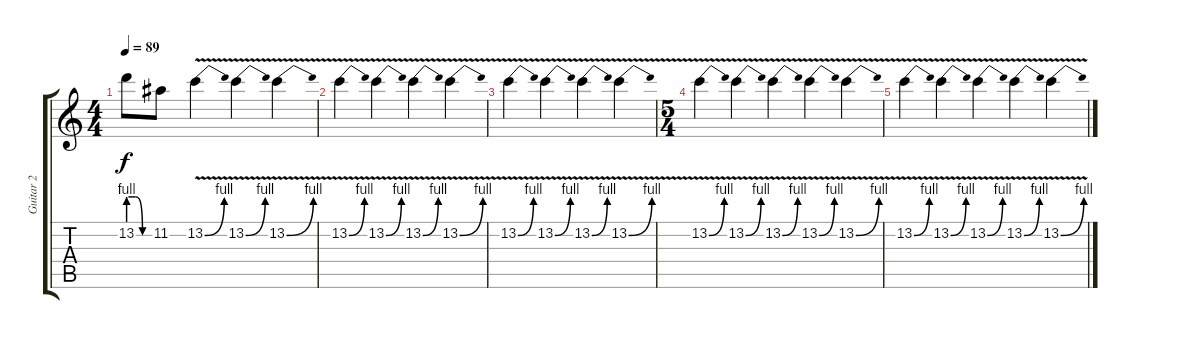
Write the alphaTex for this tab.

\track ("Guitar 2" "Guitar 2") {instrument distortionguitar}
\staff {score tabs}
\tuning (E4 B3 G3 D3 A2 E2) {hide}
\ts (4 4)
\tempo 89
\clef g2
\ks c
13.2{be (custom 0 4 20 4 40 0 60 0)}.8{dy f} 11.2.8 13.2{be (bend 0 0 60 4) v}.4 13.2{be (bend 0 0 60 4) v}.4 13.2{be (bend 0 0 60 4) v}.4 |
13.2{be (bend 0 0 60 4) v}.4 13.2{be (bend 0 0 60 4) v}.4 13.2{be (bend 0 0 60 4) v}.4 13.2{be (bend 0 0 60 4) v}.4 |
13.2{be (bend 0 0 60 4) v}.4 13.2{be (bend 0 0 60 4) v}.4 13.2{be (bend 0 0 60 4) v}.4 13.2{be (bend 0 0 60 4) v}.4 |
\ts (5 4)
13.2{be (bend 0 0 60 4) v}.4 13.2{be (bend 0 0 60 4) v}.4 13.2{be (bend 0 0 60 4) v}.4 13.2{be (bend 0 0 60 4) v}.4 13.2{be (bend 0 0 60 4) v}.4 |
13.2{be (bend 0 0 60 4) v}.4 13.2{be (bend 0 0 60 4) v}.4 13.2{be (bend 0 0 60 4) v}.4 13.2{be (bend 0 0 60 4) v}.4 13.2{be (bend 0 0 60 4) v}.4
